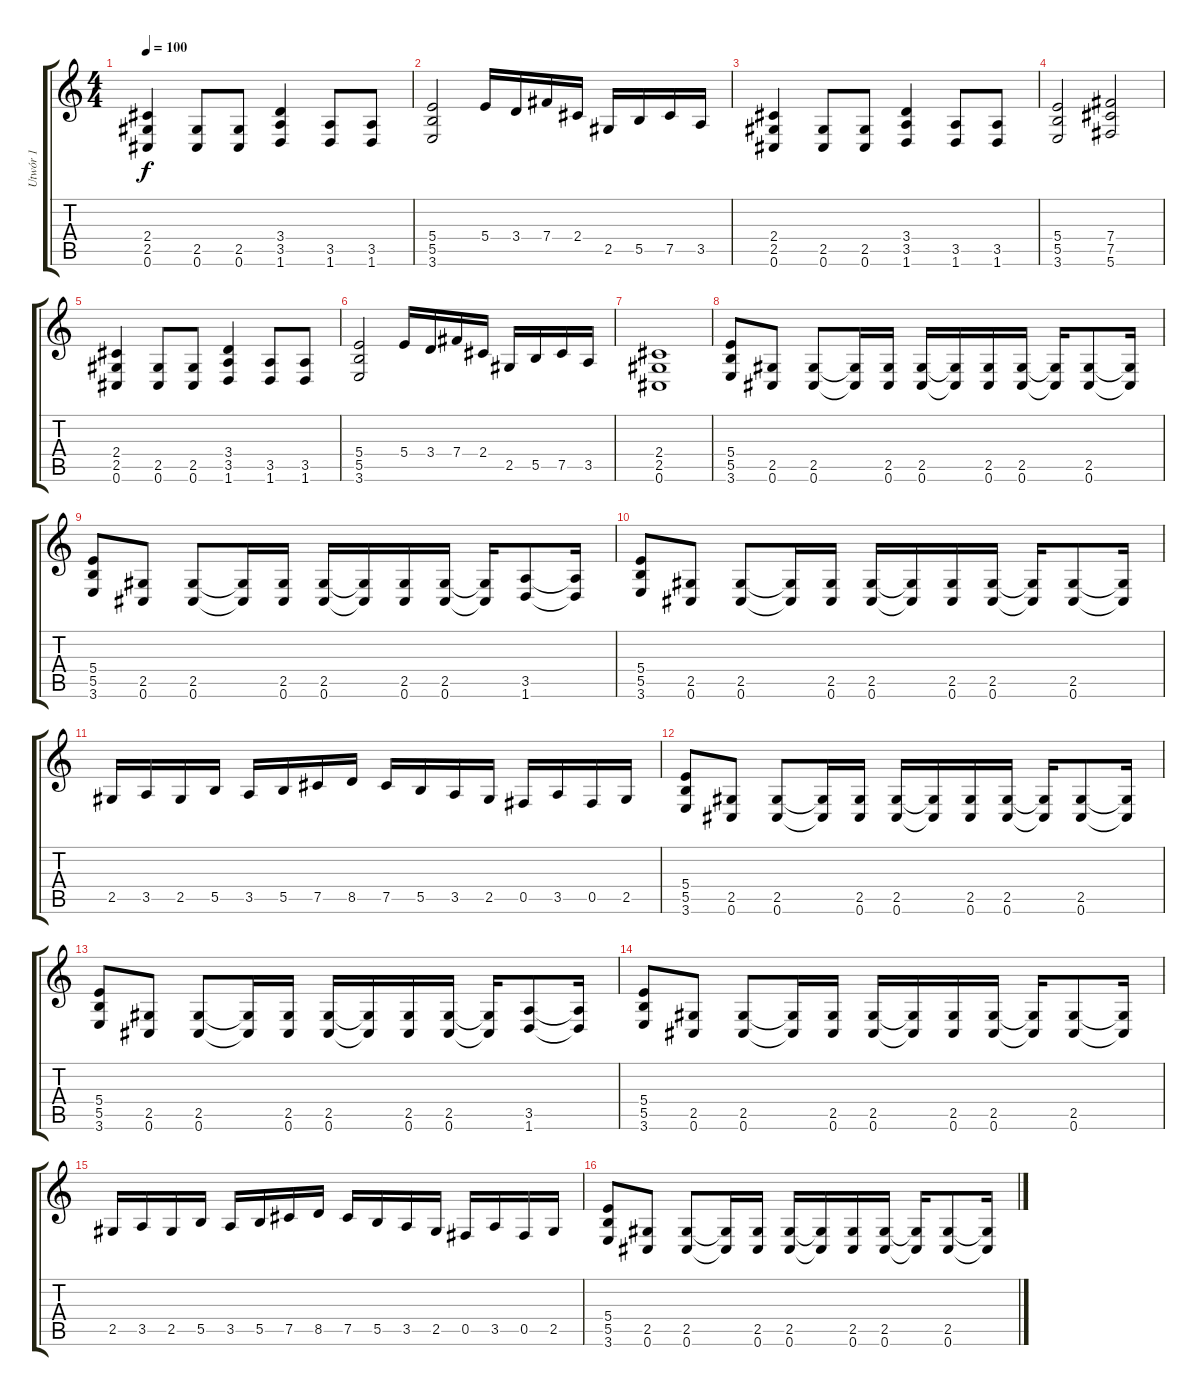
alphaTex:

\track ("Utwór 1" "Utwór 1") {instrument overdrivenguitar}
\staff {score tabs}
\tuning (Db4 Ab3 E3 B2 Gb2 Db2) {hide}
\ts (4 4)
\tempo 100
\clef g2
\ks c
(2.4 2.5 0.6).4{dy f} (2.5 0.6).8 (2.5 0.6).8 (3.4 3.5 1.6).4 (3.5 1.6).8 (3.5 1.6).8 |
(5.4 5.5 3.6).2 5.4.16 3.4.16 7.4.16 2.4.16 2.5.16 5.5.16 7.5.16 3.5.16 |
(2.4 2.5 0.6).4 (2.5 0.6).8 (2.5 0.6).8 (3.4 3.5 1.6).4 (3.5 1.6).8 (3.5 1.6).8 |
(5.4 5.5 3.6).2 (7.4 7.5 5.6).2 |
(2.4 2.5 0.6).4 (2.5 0.6).8 (2.5 0.6).8 (3.4 3.5 1.6).4 (3.5 1.6).8 (3.5 1.6).8 |
(5.4 5.5 3.6).2 5.4.16 3.4.16 7.4.16 2.4.16 2.5.16 5.5.16 7.5.16 3.5.16 |
(2.4 2.5 0.6).1 |
(5.4 5.5 3.6).8 (2.5 0.6).8 (2.5 0.6).8 (2.5{t} 0.6{t}).16 (2.5 0.6).16 (2.5 0.6).16 (2.5{t} 0.6{t}).16 (2.5 0.6).16 (2.5 0.6).16 (2.5{t} 0.6{t}).16 (2.5 0.6).8 (2.5{t} 0.6{t}).16 |
(5.4 5.5 3.6).8 (2.5 0.6).8 (2.5 0.6).8 (2.5{t} 0.6{t}).16 (2.5 0.6).16 (2.5 0.6).16 (2.5{t} 0.6{t}).16 (2.5 0.6).16 (2.5 0.6).16 (2.5{t} 0.6{t}).16 (3.5 1.6).8 (3.5{t} 1.6{t}).16 |
(5.4 5.5 3.6).8 (2.5 0.6).8 (2.5 0.6).8 (2.5{t} 0.6{t}).16 (2.5 0.6).16 (2.5 0.6).16 (2.5{t} 0.6{t}).16 (2.5 0.6).16 (2.5 0.6).16 (2.5{t} 0.6{t}).16 (2.5 0.6).8 (2.5{t} 0.6{t}).16 |
2.5.16 3.5.16 2.5.16 5.5.16 3.5.16 5.5.16 7.5.16 8.5.16 7.5.16 5.5.16 3.5.16 2.5.16 0.5.16 3.5.16 0.5.16 2.5.16 |
(5.4 5.5 3.6).8 (2.5 0.6).8 (2.5 0.6).8 (2.5{t} 0.6{t}).16 (2.5 0.6).16 (2.5 0.6).16 (2.5{t} 0.6{t}).16 (2.5 0.6).16 (2.5 0.6).16 (2.5{t} 0.6{t}).16 (2.5 0.6).8 (2.5{t} 0.6{t}).16 |
(5.4 5.5 3.6).8 (2.5 0.6).8 (2.5 0.6).8 (2.5{t} 0.6{t}).16 (2.5 0.6).16 (2.5 0.6).16 (2.5{t} 0.6{t}).16 (2.5 0.6).16 (2.5 0.6).16 (2.5{t} 0.6{t}).16 (3.5 1.6).8 (3.5{t} 1.6{t}).16 |
(5.4 5.5 3.6).8 (2.5 0.6).8 (2.5 0.6).8 (2.5{t} 0.6{t}).16 (2.5 0.6).16 (2.5 0.6).16 (2.5{t} 0.6{t}).16 (2.5 0.6).16 (2.5 0.6).16 (2.5{t} 0.6{t}).16 (2.5 0.6).8 (2.5{t} 0.6{t}).16 |
2.5.16 3.5.16 2.5.16 5.5.16 3.5.16 5.5.16 7.5.16 8.5.16 7.5.16 5.5.16 3.5.16 2.5.16 0.5.16 3.5.16 0.5.16 2.5.16 |
(5.4 5.5 3.6).8 (2.5 0.6).8 (2.5 0.6).8 (2.5{t} 0.6{t}).16 (2.5 0.6).16 (2.5 0.6).16 (2.5{t} 0.6{t}).16 (2.5 0.6).16 (2.5 0.6).16 (2.5{t} 0.6{t}).16 (2.5 0.6).8 (2.5{t} 0.6{t}).16
